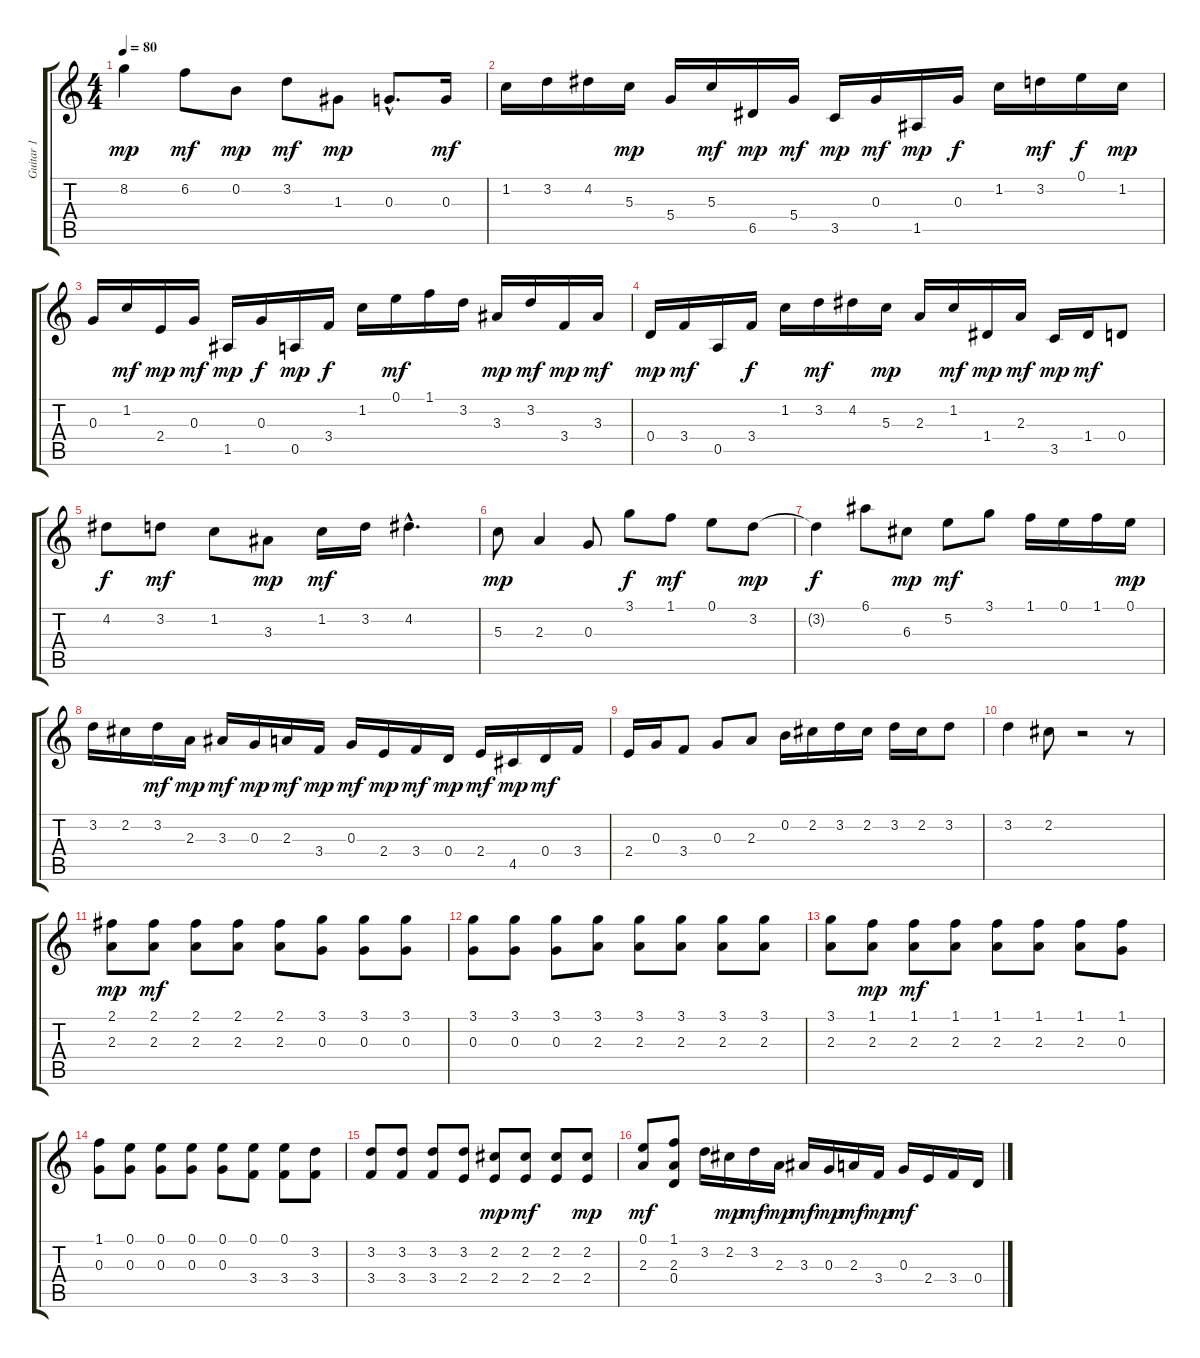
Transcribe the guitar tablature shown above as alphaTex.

\track ("Guitar 1" "Guitar 1") {instrument acousticguitarnylon}
\staff {score tabs}
\tuning (E4 B3 G3 D3 A2 E2) {hide}
\ts (4 4)
\tempo 80
\clef g2
\ks c
8.2.4{dy mp} 6.2.8{dy mf} 0.2.8{dy mp} 3.2.8{dy mf} 1.3.8{dy mp} 0.3{hac}.8{d} 0.3.16{dy mf} |
1.2.16 3.2.16 4.2.16 5.3.16{dy mp} 5.4.16 5.3.16{dy mf} 6.5.16{dy mp} 5.4.16{dy mf} 3.5.16{dy mp} 0.3.16{dy mf} 1.5.16{dy mp} 0.3.16{dy f} 1.2.16 3.2.16{dy mf} 0.1.16{dy f} 1.2.16{dy mp} |
0.3.16 1.2.16{dy mf} 2.4.16{dy mp} 0.3.16{dy mf} 1.5.16{dy mp} 0.3.16{dy f} 0.5.16{dy mp} 3.4.16{dy f} 1.2.16 0.1.16{dy mf} 1.1.16 3.2.16 3.3.16{dy mp} 3.2.16{dy mf} 3.4.16{dy mp} 3.3.16{dy mf} |
0.4.16{dy mp} 3.4.16{dy mf} 0.5.16 3.4.16{dy f} 1.2.16 3.2.16{dy mf} 4.2.16 5.3.16{dy mp} 2.3.16 1.2.16{dy mf} 1.4.16{dy mp} 2.3.16{dy mf} 3.5.16{dy mp} 1.4.16{dy mf} 0.4.8 |
4.2.8{dy f} 3.2.8{dy mf} 1.2.8 3.3.8{dy mp} 1.2.16{dy mf} 3.2.16 4.2{hac}.4{d} |
5.3.8{dy mp} 2.3.4 0.3.8 3.1.8{dy f} 1.1.8{dy mf} 0.1.8 3.2.8{dy mp} |
3.2{t}.4{dy f} 6.1.8 6.3.8{dy mp} 5.2.8{dy mf} 3.1.8 1.1.16 0.1.16 1.1.16 0.1.16{dy mp} |
3.2.16 2.2.16 3.2.16{dy mf} 2.3.16{dy mp} 3.3.16{dy mf} 0.3.16{dy mp} 2.3.16{dy mf} 3.4.16{dy mp} 0.3.16{dy mf} 2.4.16{dy mp} 3.4.16{dy mf} 0.4.16{dy mp} 2.4.16{dy mf} 4.5.16{dy mp} 0.4.16{dy mf} 3.4.16 |
2.4.16 0.3.16 3.4.8 0.3.8 2.3.8 0.2.16 2.2.16 3.2.16 2.2.16 3.2.16 2.2.16 3.2.8 |
3.2.4 2.2.8 r.2 r.8 |
(2.1 2.3).8{dy mp} (2.1 2.3).8{dy mf} (2.1 2.3).8 (2.1 2.3).8 (2.1 2.3).8 (3.1 0.3).8 (3.1 0.3).8 (3.1 0.3).8 |
(3.1 0.3).8 (3.1 0.3).8 (3.1 0.3).8 (3.1 2.3).8 (3.1 2.3).8 (3.1 2.3).8 (3.1 2.3).8 (3.1 2.3).8 |
(3.1 2.3).8 (1.1 2.3).8{dy mp} (1.1 2.3).8{dy mf} (1.1 2.3).8 (1.1 2.3).8 (1.1 2.3).8 (1.1 2.3).8 (1.1 0.3).8 |
(1.1 0.3).8 (0.1 0.3).8 (0.1 0.3).8 (0.1 0.3).8 (0.1 0.3).8 (0.1 3.4).8 (0.1 3.4).8 (3.2 3.4).8 |
(3.2 3.4).8 (3.2 3.4).8 (3.2 3.4).8 (3.2 2.4).8 (2.2 2.4).8{dy mp} (2.2 2.4).8{dy mf} (2.2 2.4).8 (2.2 2.4).8{dy mp} |
(0.1 2.3).8{dy mf} (1.1 2.3 0.4).8 3.2.16 2.2.16{dy mp} 3.2.16{dy mf} 2.3.16{dy mp} 3.3.16{dy mf} 0.3.16{dy mp} 2.3.16{dy mf} 3.4.16{dy mp} 0.3.16{dy mf} 2.4.16 3.4.16 0.4.16
